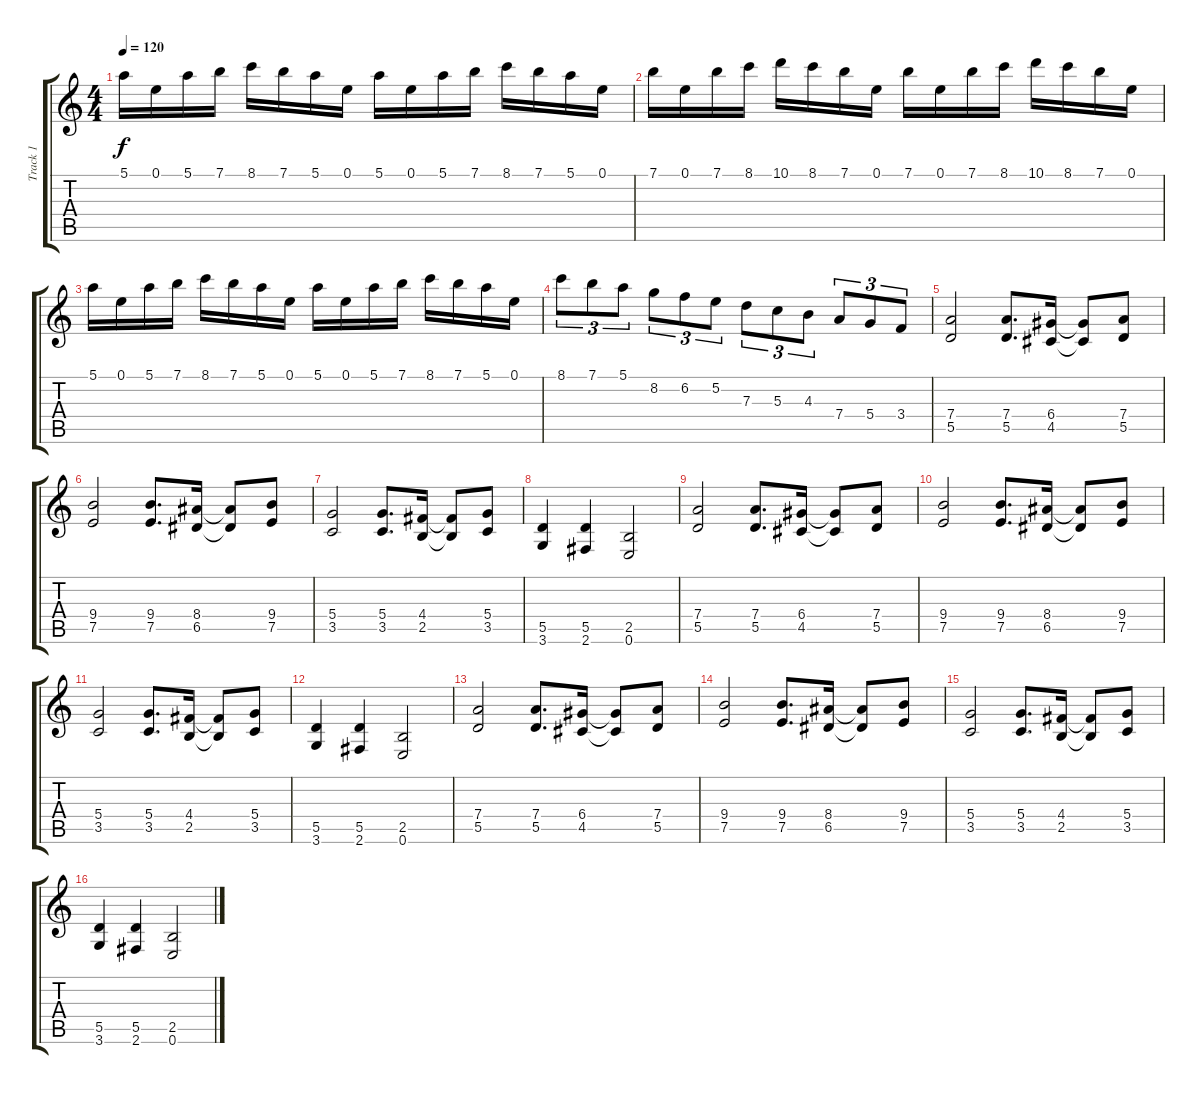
\track ("Track 1" "Track 1") {instrument distortionguitar}
\staff {score tabs}
\tuning (E4 B3 G3 D3 A2 E2) {hide}
\ts (4 4)
\tempo 120
\clef g2
\ks c
5.1.16{dy f} 0.1.16 5.1.16 7.1.16 8.1.16 7.1.16 5.1.16 0.1.16 5.1.16 0.1.16 5.1.16 7.1.16 8.1.16 7.1.16 5.1.16 0.1.16 |
7.1.16 0.1.16 7.1.16 8.1.16 10.1.16 8.1.16 7.1.16 0.1.16 7.1.16 0.1.16 7.1.16 8.1.16 10.1.16 8.1.16 7.1.16 0.1.16 |
5.1.16 0.1.16 5.1.16 7.1.16 8.1.16 7.1.16 5.1.16 0.1.16 5.1.16 0.1.16 5.1.16 7.1.16 8.1.16 7.1.16 5.1.16 0.1.16 |
8.1.8{tu (3 2)} 7.1.8{tu (3 2)} 5.1.8{tu (3 2)} 8.2.8{tu (3 2)} 6.2.8{tu (3 2)} 5.2.8{tu (3 2)} 7.3.8{tu (3 2)} 5.3.8{tu (3 2)} 4.3.8{tu (3 2)} 7.4.8{tu (3 2)} 5.4.8{tu (3 2)} 3.4.8{tu (3 2)} |
(7.4 5.5).2 (7.4 5.5).8{d} (6.4 4.5).16 (6.4{t} 4.5{t}).8 (7.4 5.5).8 |
(9.4 7.5).2 (9.4 7.5).8{d} (8.4 6.5).16 (8.4{t} 6.5{t}).8 (9.4 7.5).8 |
(5.4 3.5).2 (5.4 3.5).8{d} (4.4 2.5).16 (4.4{t} 2.5{t}).8 (5.4 3.5).8 |
(5.5 3.6).4 (5.5 2.6).4 (2.5 0.6).2 |
(7.4 5.5).2 (7.4 5.5).8{d} (6.4 4.5).16 (6.4{t} 4.5{t}).8 (7.4 5.5).8 |
(9.4 7.5).2 (9.4 7.5).8{d} (8.4 6.5).16 (8.4{t} 6.5{t}).8 (9.4 7.5).8 |
(5.4 3.5).2 (5.4 3.5).8{d} (4.4 2.5).16 (4.4{t} 2.5{t}).8 (5.4 3.5).8 |
(5.5 3.6).4 (5.5 2.6).4 (2.5 0.6).2 |
(7.4 5.5).2 (7.4 5.5).8{d} (6.4 4.5).16 (6.4{t} 4.5{t}).8 (7.4 5.5).8 |
(9.4 7.5).2 (9.4 7.5).8{d} (8.4 6.5).16 (8.4{t} 6.5{t}).8 (9.4 7.5).8 |
(5.4 3.5).2 (5.4 3.5).8{d} (4.4 2.5).16 (4.4{t} 2.5{t}).8 (5.4 3.5).8 |
(5.5 3.6).4 (5.5 2.6).4 (2.5 0.6).2
